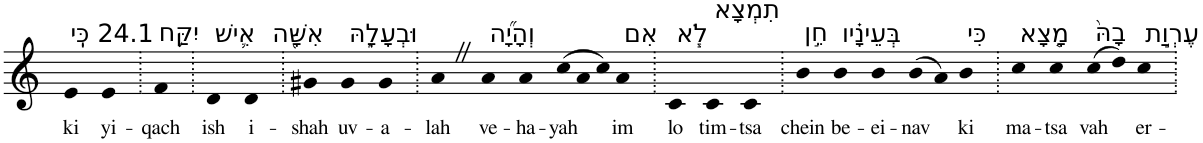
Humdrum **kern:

**kern	**text
*part1	*part1
*staff1	*staff1
*I"Piano	*
*I'Pno	*
*clefG2	*
*k[]	*
=1	=1
!LO:TX:a:t=24.1 כִּֽי	!
!	!LO:LY:b
4e	ki
!LO:TX:a:t=יִקַּ֥ח	!
!	!LO:LY:b
4e	yi-
=2.	=2.
!	!LO:LY:b
4f	-qach
=3.	=3.
!LO:TX:a:t=אִ֛ישׁ	!
!	!LO:LY:b
4d	ish
!LO:TX:a:t=אִשָּׁ֖ה	!
!	!LO:LY:b
4d	i-
=4.	=4.
!	!LO:LY:b
4g#X	-shah
!LO:TX:a:t=וּבְעָלָ֑הּ	!
!	!LO:LY:b
4g#	uv-
!	!LO:LY:b
4g#	-a-
=5.	=5.
!	!LO:LY:b
4aZ	-lah
!LO:TX:a:t=וְהָיָ֞ה	!
!	!LO:LY:b
4a	ve-
!	!LO:LY:b
4a	-ha-
!	!LO:LY:b
(12cc	-yah
12a	.
12cc)	.
!LO:TX:a:t=אִם	!
!	!LO:LY:b
4a	im
=6.	=6.
!LO:TX:a:t=לֹ֧א	!
!	!LO:LY:b
4c	lo
!LO:TX:a:t=תִמְצָא	!
!	!LO:LY:b
4c	tim-
!	!LO:LY:b
4c	-tsa
=7.	=7.
!LO:TX:a:t=חֵ֣ן	!
!	!LO:LY:b
4b	chein
!LO:TX:a:t=בְּעֵינָ֗יו	!
!	!LO:LY:b
4b	be-
!	!LO:LY:b
4b	-ei-
!	!LO:LY:b
(8b	-nav
8a)	.
!LO:TX:a:t=כִּי	!
!	!LO:LY:b
4b	ki
=8.	=8.
!LO:TX:a:t=מָ֤צָא	!
!	!LO:LY:b
4cc	ma-
!	!LO:LY:b
4cc	-tsa
!LO:TX:a:t=בָהּ֙	!
!	!LO:LY:b
(8cc	vah
8dd)	.
!LO:TX:a:t=עֶרְוַ֣ת	!
!	!LO:LY:b
4cc	er-
=.	=.
*-	*-
